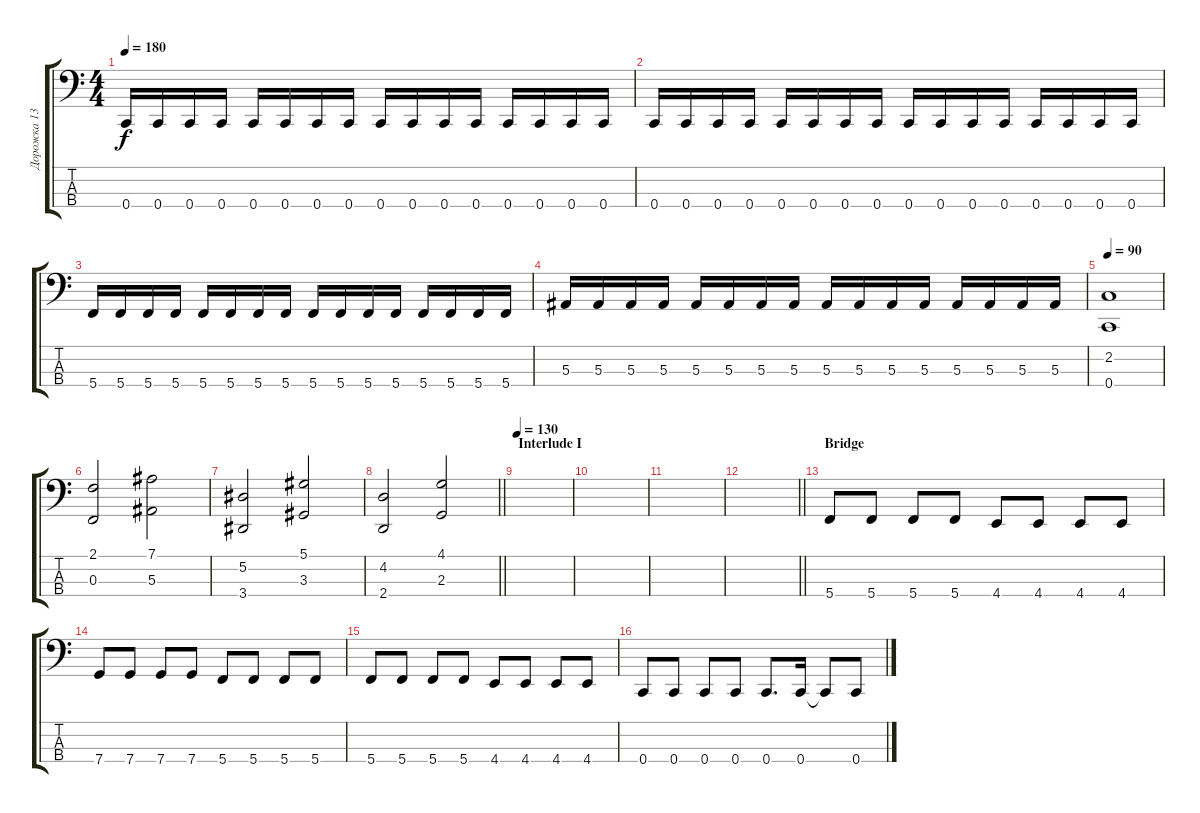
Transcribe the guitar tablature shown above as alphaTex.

\track ("Дорожка 13" "Дорожка 13") {instrument slapbass2}
\staff {score tabs}
\tuning (Eb2 Bb1 F1 C1) {hide}
\ts (4 4)
\tempo 180
\clef f4
\ks c
0.4.16{dy f} 0.4.16 0.4.16 0.4.16 0.4.16 0.4.16 0.4.16 0.4.16 0.4.16 0.4.16 0.4.16 0.4.16 0.4.16 0.4.16 0.4.16 0.4.16 |
0.4.16 0.4.16 0.4.16 0.4.16 0.4.16 0.4.16 0.4.16 0.4.16 0.4.16 0.4.16 0.4.16 0.4.16 0.4.16 0.4.16 0.4.16 0.4.16 |
5.4.16 5.4.16 5.4.16 5.4.16 5.4.16 5.4.16 5.4.16 5.4.16 5.4.16 5.4.16 5.4.16 5.4.16 5.4.16 5.4.16 5.4.16 5.4.16 |
5.3.16 5.3.16 5.3.16 5.3.16 5.3.16 5.3.16 5.3.16 5.3.16 5.3.16 5.3.16 5.3.16 5.3.16 5.3.16 5.3.16 5.3.16 5.3.16 |
\tempo 90
(2.2 0.4).1 |
(2.1 0.3).2 (7.1 5.3).2 |
(5.2 3.4).2 (5.1 3.3).2 |
\barLineRight lightlight
(4.2 2.4).2 (4.1 2.3).2 |
\section ("" "Interlude I")
\tempo 130
|
|
|
\barLineRight lightlight
|
\section ("" "Bridge")
5.4.8 5.4.8 5.4.8 5.4.8 4.4.8 4.4.8 4.4.8 4.4.8 |
7.4.8 7.4.8 7.4.8 7.4.8 5.4.8 5.4.8 5.4.8 5.4.8 |
5.4.8 5.4.8 5.4.8 5.4.8 4.4.8 4.4.8 4.4.8 4.4.8 |
0.4.8 0.4.8 0.4.8 0.4.8 0.4.8{d} 0.4.16 0.4{t}.8 0.4.8
